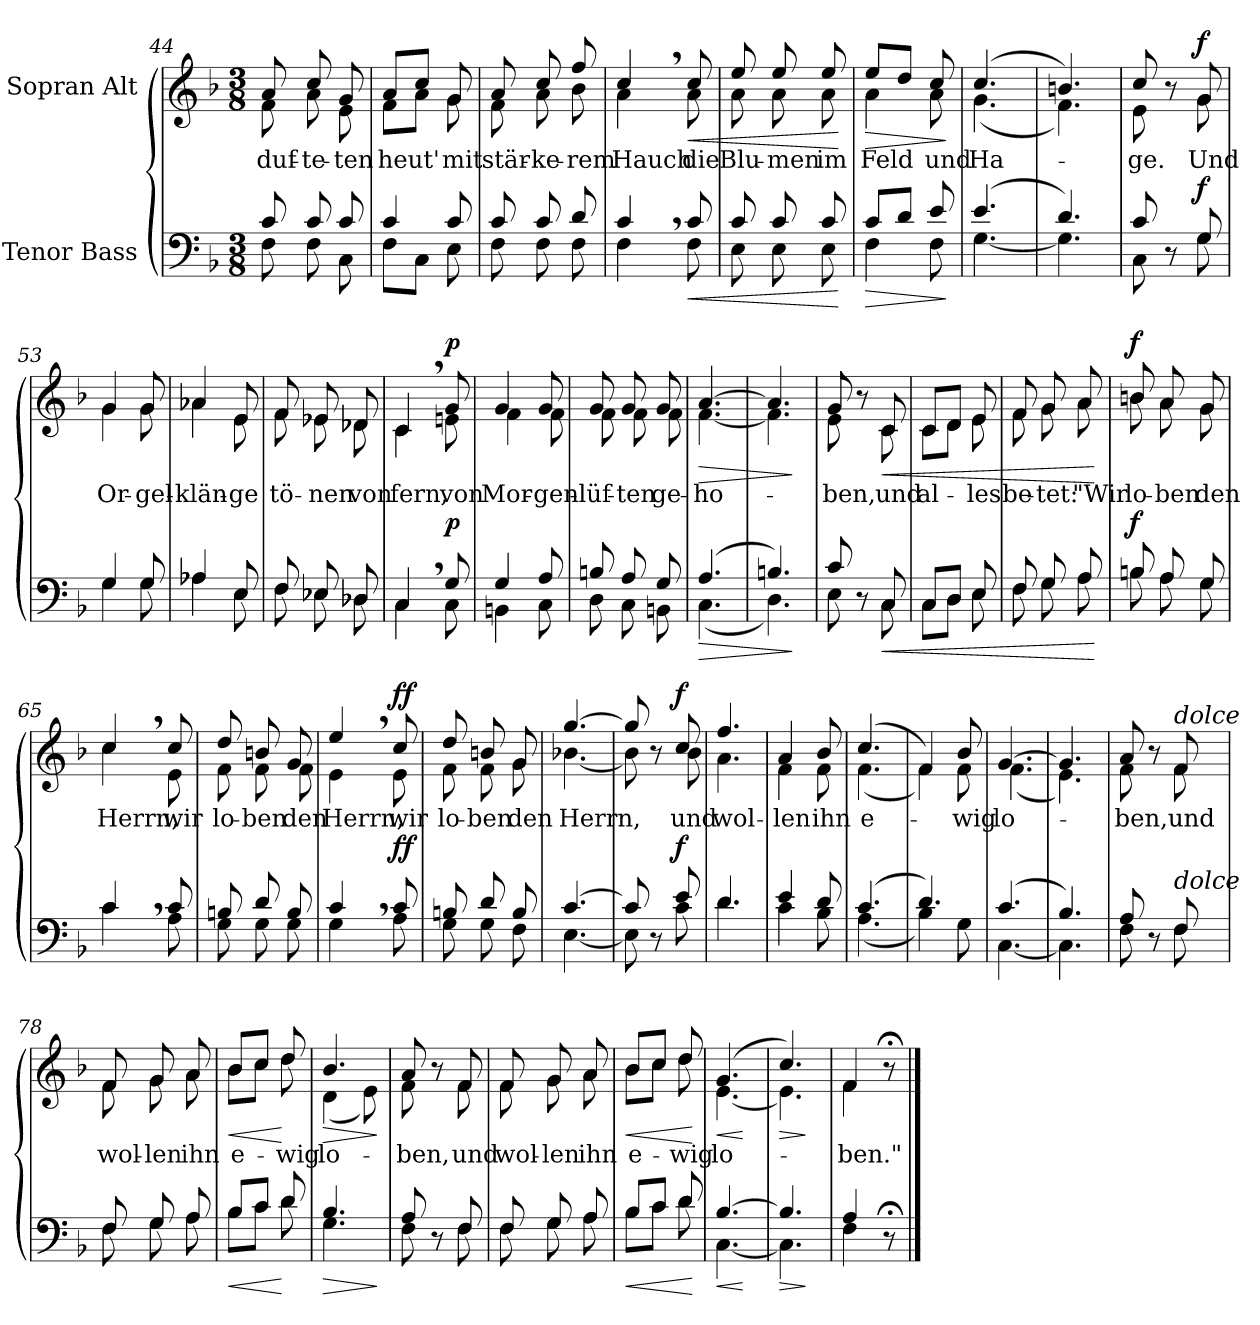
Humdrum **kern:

**kern	**dynam	**kern	**text	**dynam
*part2	*part2	*part1	*part1	*part1
*staff2	*staff2	*staff1	*staff1	*staff1
*I"Tenor Bass	*	*I"Sopran Alt	*	*
*clefF4	*	*clefG2	*	*
*k[b-]	*	*k[b-]	*	*
*M3/8	*	*M3/8	*	*
=44	=44	=44	=44	=44
*^	*	*^	*	*
8c/	8F\	.	8a/	8f\	duf-	.
8c/	8F\	.	8cc/	8a\	-te-	.
8c/	8C\	.	8g/	8e\	-ten	.
=45	=45	=45	=45	=45	=45	=45
4c/	8F\L	.	8a/L	8f\L	heut'	.
.	8C\J	.	8cc/J	8a\J	.	.
8c/	8E\	.	8g/	8g\	mit	.
=46	=46	=46	=46	=46	=46	=46
8c/	8F\	.	8a/	8f\	stär-	.
8c/	8F\	.	8cc/	8a\	-ke-	.
8d/	8F\	.	8ff/	8b-\	-rem	.
=47	=47	=47	=47	=47	=47	=47
4c,/	4F\	.	4cc,/	4a\	Hauch	.
!	!	!LO:HP:b	!	!	!	!LO:HP:b
8c/	8F\	<	8cc/	8a\	die	<
=48	=48	=48	=48	=48	=48	=48
8c/	8E\	.	8ee/	8a\	Blu-	.
8c/	8E\	.	8ee/	8a\	-men	.
8c/	8E\	.	8ee/	8a\	im	.
*v	*v	*	*	*	*	*
*	*	*v	*v	*	*
.	[	.	.	[
=49	=49	=49	=49	=49
!	!LO:HP:b	!	!	!LO:HP:b
*^	*	*^	*	*
8c/L	4F\	>	8ee/L	4a\	-Feld	>
8d/J	.	.	8dd/J	.	.	.
8e/	8F\	.	8cc/	8a\	und	.
*v	*v	*	*	*	*	*
*	*	*v	*v	*	*
.	]	.	.	]
=50	=50	=50	=50	=50
*^	*	*^	*	*
(4.e/	[4.G\	.	(4.cc/	(4.g\	Ha-	.
=51	=51	=51	=51	=51	=51	=51
4.d/)	4.G\]	.	4.bn/)	4.f\)	.	.
!!LO:LB:g=z	!!
=52	=52	=52	=52	=52	=52	=52
8c/	8C\	.	8cc/	8e\	-ge.	.
8r	8ryy	.	8r	8ryy	.	.
!	!	!LO:DY:a	!	!	!	!LO:DY:a
8G/	8G\	f	8g/	8g\	Und	f
=53	=53	=53	=53	=53	=53	=53
4G/	4G\	.	4g/	4g\	Or-	.
8G/	8G\	.	8g/	8g\	-gel-	.
=54	=54	=54	=54	=54	=54	=54
4A-X/	4A-\	.	4a-X/	4a-\	-klän-	.
8E/	8E\	.	8e/	8e\	-ge	.
=55	=55	=55	=55	=55	=55	=55
8F/	8F\	.	8f/	8f\	tö-	.
8E-X/	8E-\	.	8e-X/	8e-\	-nen	.
8D-X/	8D-\	.	8d-X/	8d-\	von	.
=56	=56	=56	=56	=56	=56	=56
4C,/	4C\	.	4c,/	4c\	fern,	.
!	!	!LO:DY:a	!	!	!	!LO:DY:a
8G/	8C\	p	8g/	8en\	von	p
=57	=57	=57	=57	=57	=57	=57
4G/	4BBn\	.	4g/	4f\	Mor-	.
8A/	8C\	.	8g/	8f\	-gen-	.
=58	=58	=58	=58	=58	=58	=58
8Bn/	8D\	.	8g/	8f\	-lüf-	.
8A/	8C\	.	8g/	8f\	-ten	.
8G/	8BBn\	.	8g/	8f\	ge-	.
!!LO:LB:g=z	!!
=59	=59	=59	=59	=59	=59	=59
!	!	!LO:HP:b	!	!	!	!LO:HP:b
(4.A/	(4.C\	>	[4.a/	[4.f\	-ho-	>
=60	=60	=60	=60	=60	=60	=60
4.Bn/)	4.D\)	.	4.a/]	4.f\]	.	.
*v	*v	*	*	*	*	*
*	*	*v	*v	*	*
.	]	.	.	]
=61	=61	=61	=61	=61
*^	*	*^	*	*
8c/	8E\	.	8g/	8e\	-ben,	.
8r	8ryy	.	8r	8ryy	.	.
!	!	!LO:HP:b	!	!	!	!LO:HP:b
8C/	8C\	<	8c/	8c\	und	<
=62	=62	=62	=62	=62	=62	=62
8C/L	8C\L	.	8c/L	8c\L	al-	.
8D/J	8D\J	.	8d/J	8d\J	.	.
8E/	8E\	.	8e/	8e\	-les	.
=63	=63	=63	=63	=63	=63	=63
8F/	8F\	.	8f/	8f\	be-	.
8G/	8G\	.	8g/	8g\	-tet:	.
8A/	8A\	.	8a/	8a\	"Wir	.
*v	*v	*	*	*	*	*
*	*	*v	*v	*	*
.	[	.	.	[
=64	=64	=64	=64	=64
*^	*	*^	*	*
!	!	!LO:DY:a	!	!	!	!LO:DY:a
8Bn/	8B\	f	8bn/	8b\	lo-	f
8A/	8A\	.	8a/	8a\	-ben	.
8G/	8G\	.	8g/	8g\	den	.
=65	=65	=65	=65	=65	=65	=65
4c,/	4c\	.	4cc,/	4cc\	Herrn,	.
8c/	8A\	.	8cc/	8e\	wir	.
=66	=66	=66	=66	=66	=66	=66
8Bn/	8G\	.	8dd/	8f\	lo-	.
8d/	8G\	.	8bn/	8f\	-ben	.
8B/	8G\	.	8g/	8f\	den	.
!!LO:LB:g=z	!!
=67	=67	=67	=67	=67	=67	=67
4c,/	4G\	.	4ee,/	4e\	Herrn,	.
!	!	!LO:DY:a	!	!	!	!LO:DY:a
8c/	8A\	ff	8cc/	8e\	wir	ff
=68	=68	=68	=68	=68	=68	=68
8Bn/	8G\	.	8dd/	8f\	lo-	.
8d/	8G\	.	8bn/	8f\	-ben	.
8B/	8F\	.	8g/	8g\	den	.
=69	=69	=69	=69	=69	=69	=69
[4.c/	[4.E\	.	[4.gg/	[4.b-X\	Herrn,	.
=70	=70	=70	=70	=70	=70	=70
8c/]	8E\]	.	8gg/]	8b-\]	.	.
8r	8ryy	.	8r	8ryy	.	.
!	!	!LO:DY:a	!	!	!	!LO:DY:a
8e/	8c\	f	8cc/	8b-\	und	f
=71	=71	=71	=71	=71	=71	=71
4.d/	4.d\	.	4.ff/	4.a\	wol-	.
=72	=72	=72	=72	=72	=72	=72
4e/	4c\	.	4a/	4f\	-len	.
8d/	8B-\	.	8b-/	8f\	ihn	.
=73	=73	=73	=73	=73	=73	=73
(4.c/	(4.A\	.	(4.cc/	(4.f\	e-	.
=74	=74	=74	=74	=74	=74	=74
4.d/)	4B-\)	.	4f/)	4f\)	.	.
.	8G\	.	8b-/	8f\	-wig	.
=75	=75	=75	=75	=75	=75	=75
(4.c/	[4.C\	.	[4.g/	(4.f\	lo-	.
=76	=76	=76	=76	=76	=76	=76
4.B-/)	4.C\]	.	4.g/]	4.e\)	.	.
!!LO:LB:g=z	!!
=77	=77	=77	=77	=77	=77	=77
8A/	8F\	.	8a/	8f\	-ben,	.
8r	8ryy	.	8r	8ryy	.	.
!	!	!	!LO:TX:a:i:t=dolce	!	!	!
!LO:TX:a:i:t=dolce	!	!	!	!	!	!
8F/	8F\	.	8f/	8f\	und	.
=78	=78	=78	=78	=78	=78	=78
8F/	8F\	.	8f/	8f\	wol-	.
8G/	8G\	.	8g/	8g\	-len	.
8A/	8A\	.	8a/	8a\	ihn	.
=79	=79	=79	=79	=79	=79	=79
!	!	!LO:HP:b	!	!	!	!LO:HP:b
8B-/L	8B-\L	<	8b-/L	8b-\L	e-	<
8c/J	8c\J	.	8cc/J	8cc\J	.	.
8d/	8d\	[	8dd/	8dd\	-wig	[
=80	=80	=80	=80	=80	=80	=80
!	!	!LO:HP:b	!	!	!	!LO:HP:b
4.B-/	4.G\	>	4.b-/	(4d\	lo-	>
.	.	.	.	8e\)	.	.
*v	*v	*	*	*	*	*
*	*	*v	*v	*	*
.	]	.	.	]
=81	=81	=81	=81	=81
*^	*	*^	*	*
8A/	8F\	.	8a/	8f\	-ben,	.
8r	8ryy	.	8r	8ryy	.	.
8F/	8F\	.	8f/	8f\	und	.
=82	=82	=82	=82	=82	=82	=82
8F/	8F\	.	8f/	8f\	wol-	.
8G/	8G\	.	8g/	8g\	-len	.
8A/	8A\	.	8a/	8a\	ihn	.
=83	=83	=83	=83	=83	=83	=83
!	!	!LO:HP:b	!	!	!	!LO:HP:b
8B-/L	8B-\L	<	8b-/L	8b-\L	e-	<
8c/J	8c\J	.	8cc/J	8cc\J	.	.
8d/	8d\	.	8dd/	8dd\	-wig	.
*v	*v	*	*	*	*	*
*	*	*v	*v	*	*
.	[	.	.	[
=84	=84	=84	=84	=84
!	!LO:HP:b	!	!	!LO:HP:b
*^	*	*^	*	*
[4.B-/	[4.C\	<	(4.g/	[4.e\	lo-	<
*v	*v	*	*	*	*	*
*	*	*v	*v	*	*
.	[	.	.	[
=85	=85	=85	=85	=85
!	!LO:HP:b	!	!	!LO:HP:b
*^	*	*^	*	*
4.B-/]	4.C\]	>	4.cc/)	4.e\]	.	>
*v	*v	*	*	*	*	*
*	*	*v	*v	*	*
.	]	.	.	]
=86	=86	=86	=86	=86
*^	*	*^	*	*
4A/	4F\	.	4f/	4f\	-ben."	.
8r;<	8ryy	.	8r;<	8ryy	.	.
*v	*v	*	*	*	*	*
*	*	*v	*v	*	*
==	==	==	==	==
*-	*-	*-	*-	*-
